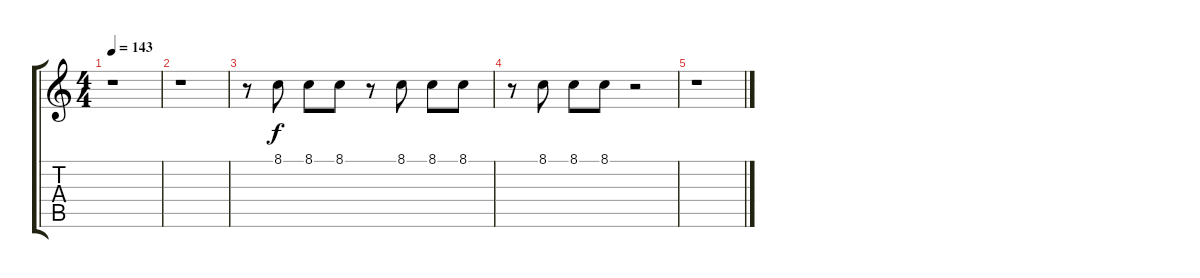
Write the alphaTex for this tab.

\track "" {instrument woodblock}
\staff {score tabs}
\tuning (E4 B3 G3 D3 A2 E2) {hide}
\ts (4 4)
\tempo 143
\clef g2
\ks c
r.1{dy f} |
r.1 |
r.8 8.1.8 8.1.8 8.1.8 r.8 8.1.8 8.1.8 8.1.8 |
r.8 8.1.8 8.1.8 8.1.8 r.2 |
r.1
